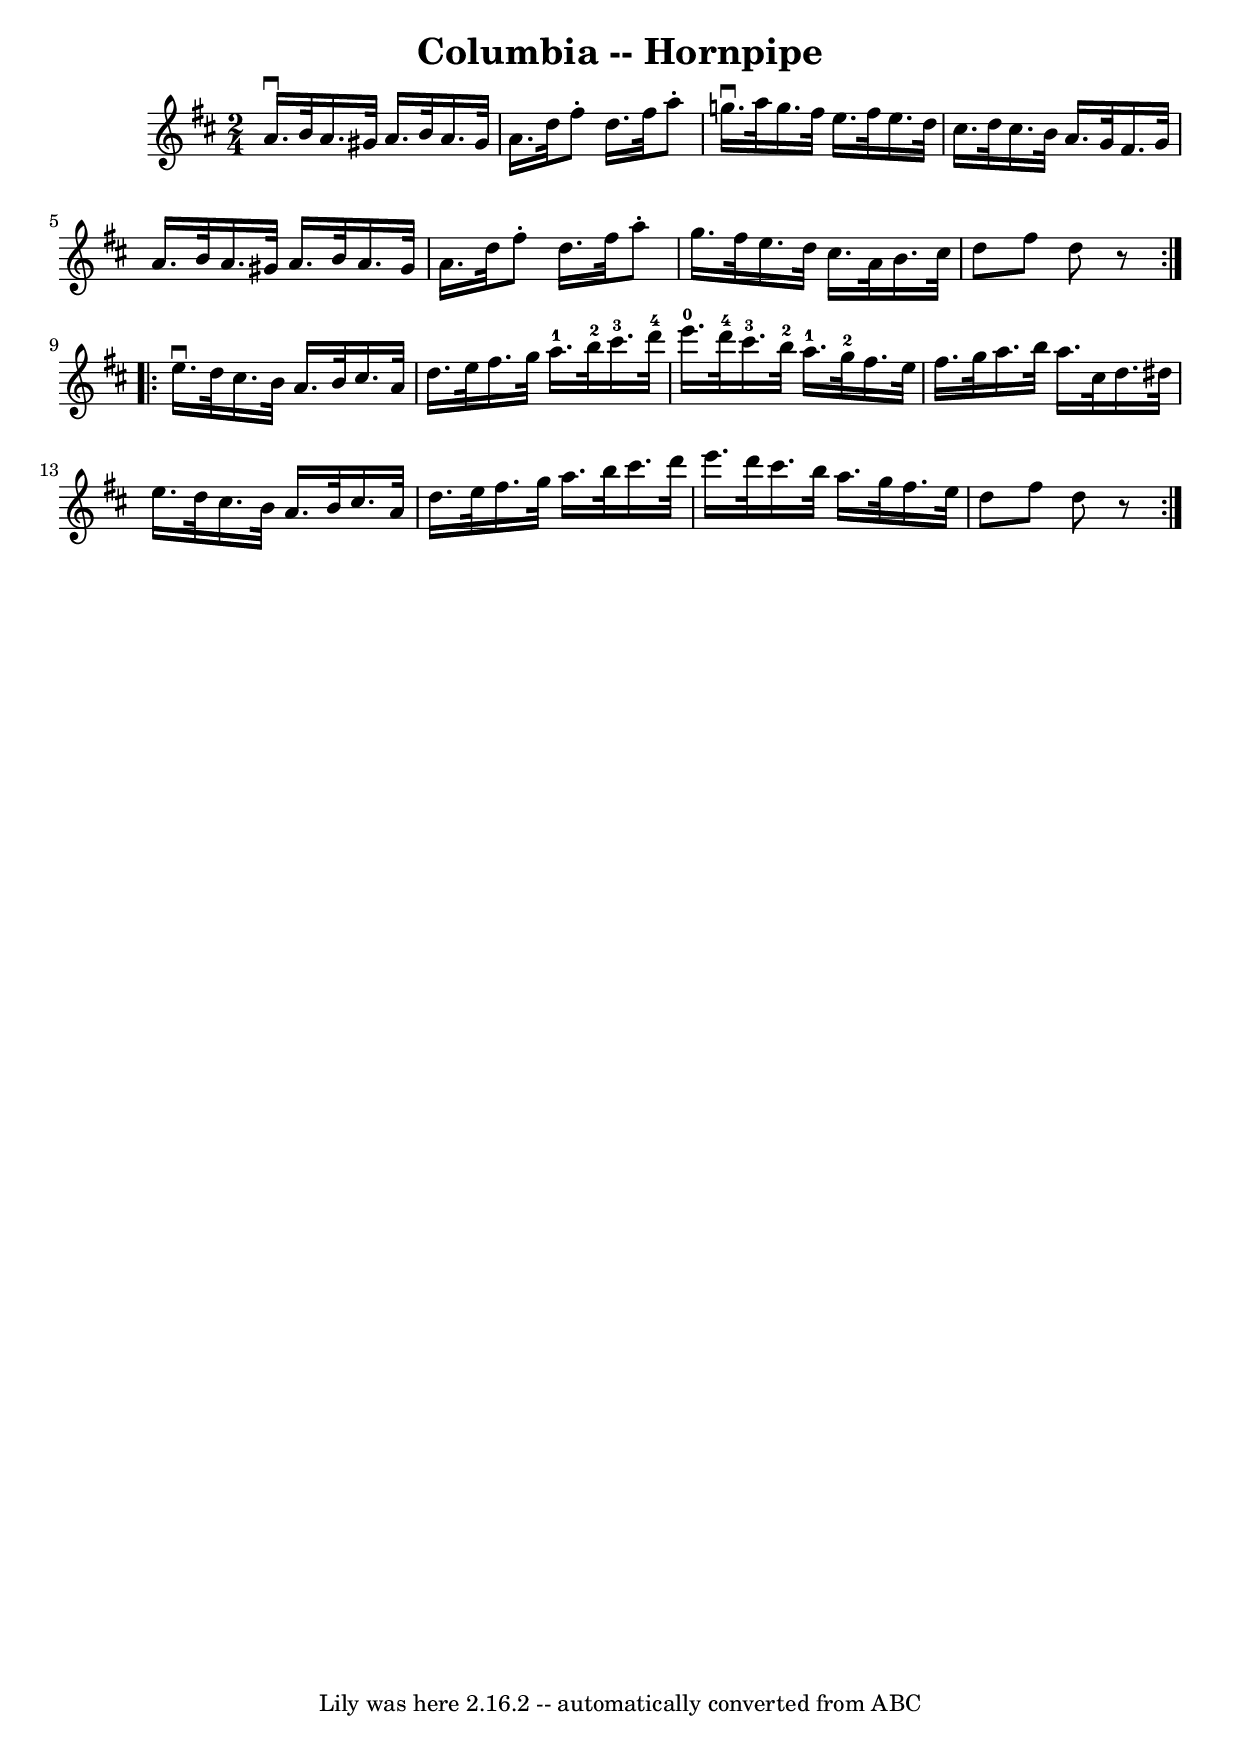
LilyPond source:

\version "2.16.2"
\include "Mammoth.ily"
\header {
	%% book = "Cole's 1000 Fiddle Tunes"
	crossRefNumber = "1"
	footnotes = ""
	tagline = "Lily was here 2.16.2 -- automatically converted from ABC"
	title = "Columbia -- Hornpipe"
}
voicedefault =  {


\repeat volta 2 {
\time 2/4 
\key d \major a'16.^\downbow b'32 a'16. gis'32 a'16.    
b'32 a'16. gis'32  |
 a'16. d''32 fis''8 -. d''16.    
fis''32 a''8 -. |
 g''!16.^\downbow a''32 g''16. fis''32  
 e''16. fis''32 e''16. d''32  |
 cis''16. d''32    
cis''16. b'32 a'16. g'32 fis'16. g'32  |
 a'16.    
b'32 a'16. gis'32 a'16. b'32 a'16. gis'32  |
 a'16.   
 d''32 fis''8 -. d''16. fis''32 a''8 -. |
 g''16.    
fis''32 e''16. d''32 cis''16. a'32 b'16. cis''32  |
   
d''8 fis''8 d''8    r8 }     \repeat volta 2 { e''16.^\downbow d''32 
 cis''16. b'32 a'16. b'32 cis''16. a'32  |
 d''16.    
e''32 fis''16. g''32 a''16.-1 b''32-2 cis'''16.-3   
d'''32-4 |
 e'''16.-0 d'''32-4 cis'''16.-3 b''32 
-2 a''16.-1 g''32-2 fis''16. e''32  |
 fis''16.    
g''32 a''16. b''32 a''16. cis''32 d''16. dis''32  |
    
 e''16. d''32 cis''16. b'32 a'16. b'32 cis''16. a'32  
|
 d''16. e''32 fis''16. g''32 a''16. b''32 cis'''16. 
 d'''32  |
 e'''16. d'''32 cis'''16. b''32 a''16.    
g''32 fis''16. e''32  |
 d''8 fis''8 d''8    r8 }   
}

\score{
    <<

	\context Staff="default"
	{
	    \voicedefault 
	}

    >>
	\layout {
	}
	\midi {}
}
